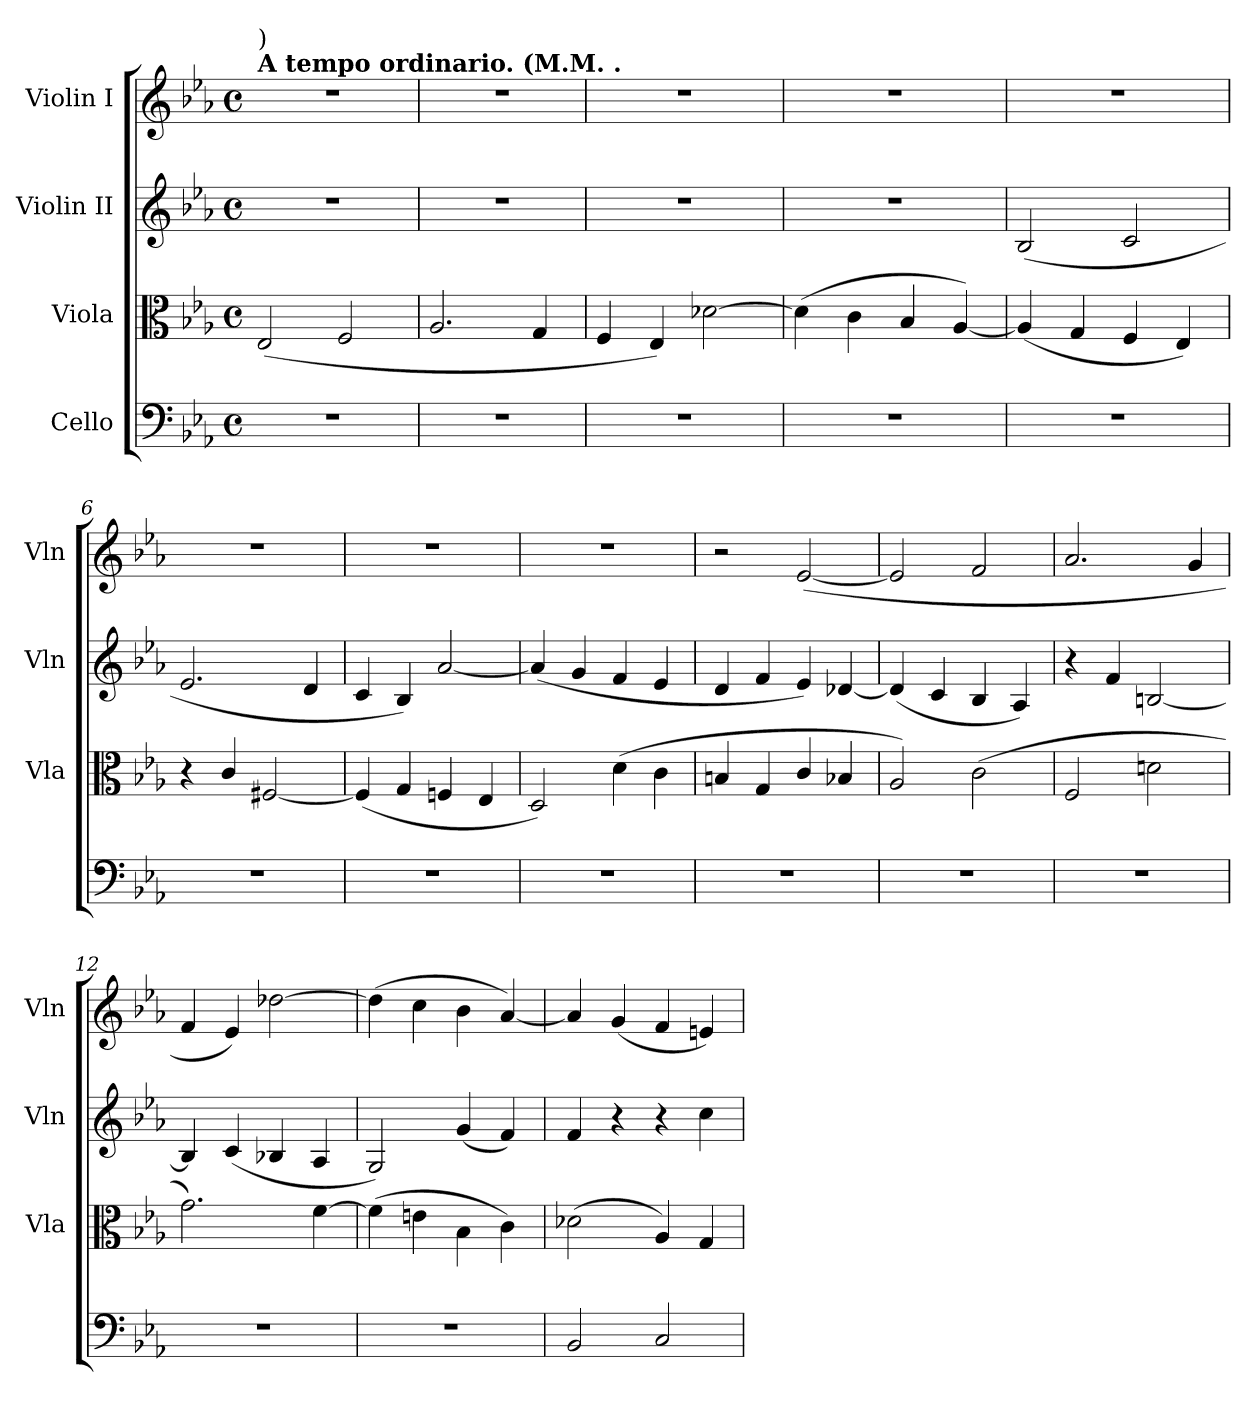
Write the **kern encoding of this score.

**kern	**kern	**kern	**kern
*part4	*part3	*part2	*part1
*staff4	*staff3	*staff2	*staff1
*I"Cello	*I"Viola	*I"Violin II	*I"Violin I
*	*I'Vla	*I'Vln	*I'Vln
*clefF4	*clefC3	*clefG2	*clefG2
*k[b-e-a-]	*k[b-e-a-]	*k[b-e-a-]	*k[b-e-a-]
*M4/4	*M4/4	*M4/4	*M4/4
*met(c)	*met(c)	*met(c)	*met(c)
*MM104	*MM104	*MM104	*MM104
=1	=1	=1	=1
!	!	!	!LO:TX:a:B:t=A tempo ordinario. (M.M. .
!	!	!	!LO:TX:a:t=)
1r	(>2E-/	1r	1r
.	2F/	.	.
=2	=2	=2	=2
1r	2.A-/	1r	1r
.	4G/	.	.
=3	=3	=3	=3
1r	4F/	1r	1r
.	4E-/)	.	.
.	[2d-X\	.	.
=4	=4	=4	=4
1r	(>4d-\]	1r	1r
.	4c\	.	.
.	4B-/	.	.
.	[4A-/)	.	.
=5	=5	=5	=5
1r	(<4A-/]	(>2B-/	1r
.	4G/	.	.
.	4F/	2c/	.
.	4E-/)	.	.
=6	=6	=6	=6
1r	4r	2.e-/	1r
.	4c/	.	.
.	[2F#X/	.	.
.	.	4d/	.
=7	=7	=7	=7
1r	(<4F#/]	4c/	1r
.	4G/	4B-/)	.
.	4Fn/	[2a-/	.
.	4E-/	.	.
=8	=8	=8	=8
1r	2D/)	(>4a-/]	1r
.	.	4g/	.
.	(>4d\	4f/	.
.	4c\	4e-/	.
=9	=9	=9	=9
1r	4Bn/	4d/	2r
.	4G/	4f/	.
.	4c/	4e-/)	(>[2e-/
.	4B-X/	[4d-X/	.
=10	=10	=10	=10
1r	2A-/)	(<4d-/]	2e-/]
.	.	4c/	.
.	(>2c\	4B-/	2f/
.	.	4A-/)	.
=11	=11	=11	=11
1r	2F/	4r	2.a-/
.	.	4f/	.
.	2dn\	[2Bn/	.
.	.	.	4g/
=12	=12	=12	=12
1r	2.g\)	4B/]	4f/
.	.	(<4c/	4e-/)
.	.	4B-X/	[2dd-X\
.	[4f\	4A-/	.
=13	=13	=13	=13
1r	(>4f\]	2G/)	(>4dd-\]
.	4en\	.	4cc\
.	4B-\	(<4g/	4b-\
.	4c\)	4f/)	[4a-/)
=14	=14	=14	=14
2BB-/	(>2d-X\	4f/	4a-/]
.	.	4r	(<4g/
2C/	4A-/)	4r	4f/
.	4G/	4cc\	4en/)
=	=	=	=
*-	*-	*-	*-
